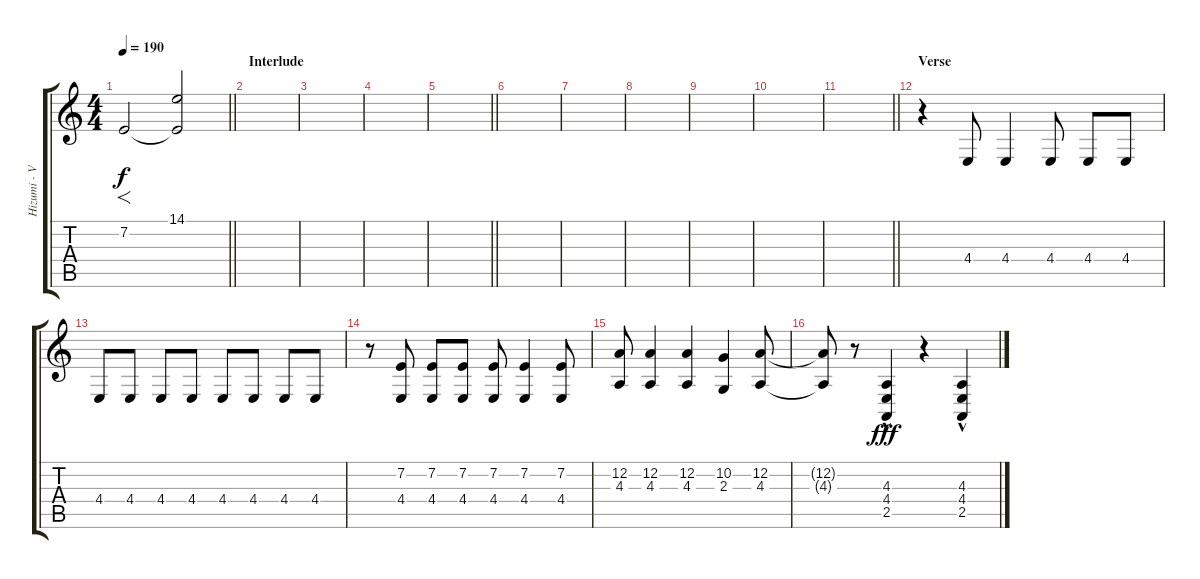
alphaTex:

\track ("Hizumi - Vocals" "Hizumi - V") {instrument lead6voice}
\staff {score tabs}
\tuning (D4 A3 F3 C3 G2 D2) {hide}
\ts (4 4)
\tempo 190
\clef g2
\barLineRight lightlight
\ks c
7.2.2{f dy f} (14.1 7.2{t}).2 |
\section ("" "Interlude")
|
|
|
\barLineRight lightlight
|
\section ("" "")
|
|
|
|
|
\barLineRight lightlight
|
\section ("" "Verse")
r.4 4.4.8 4.4.4 4.4.8 4.4.8 4.4.8 |
4.4.8 4.4.8 4.4.8 4.4.8 4.4.8 4.4.8 4.4.8 4.4.8 |
r.8 (7.2 4.4).8 (7.2 4.4).8 (7.2 4.4).8 (7.2 4.4).8 (7.2 4.4).4 (7.2 4.4).8 |
(12.2 4.3).8 (12.2 4.3).4 (12.2 4.3).4 (10.2 2.3).4 (12.2 4.3).8 |
(12.2{t} 4.3{t}).8 r.8 (4.3 4.4 2.5{hac}).4{dy fff} r.4 (4.3 4.4 2.5{hac}).4
